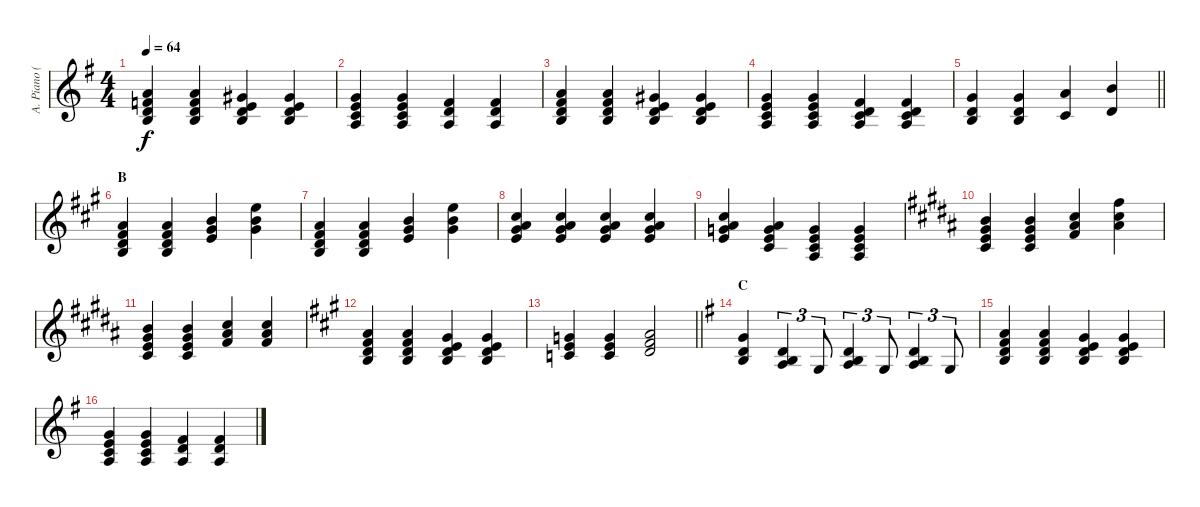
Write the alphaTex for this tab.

\track ("A. Piano (Right Hand)" "A. Piano (") {instrument acousticgrandpiano}
\staff {score}
\tuning (E5 B4 G4 D4 A3 E3 B2) {hide}
\ts (4 4)
\tempo 64
\clef g2
\ks g
(2.3 3.4 5.5 7.6).4{dy f} (2.3 3.4 5.5 7.6).4 (1.3 2.4 5.5 7.6).4 (1.3 2.4 5.5 7.6).4 |
(0.3 2.4 3.5 5.6).4 (0.3 2.4 3.5 5.6).4 (4.4 5.5 5.6).4 (4.4 5.5 5.6).4 |
(2.3 4.4 5.5 7.6).4 (2.3 4.4 5.5 7.6).4 (1.3 2.4 5.5 7.6).4 (1.3 2.4 5.5 7.6).4 |
(0.3 2.4 3.5 5.6).4 (0.3 2.4 3.5 5.6).4 (4.4 5.5 8.6 10.7).4 (4.4 5.5 8.6 10.7).4 |
\barLineRight lightlight
(0.3 0.4 2.5).4 (0.3 0.4 2.5).4 (2.3 3.5).4 (0.2 0.4).4 |
\section ("" "B")
\ks a
(2.3 4.4 5.5 7.6).4 (2.3 4.4 5.5 7.6).4 (0.2 1.3 2.4).4 (0.1 0.2 1.3).4 |
(2.3 4.4 5.5 7.6).4 (2.3 4.4 5.5 7.6).4 (0.2 1.3 2.4).4 (0.1 0.2 1.3).4 |
(2.2 2.3 6.4 7.5).4 (2.2 2.3 6.4 7.5).4 (2.2 2.3 6.4 7.5).4 (2.2 2.3 6.4 7.5).4 |
(2.2 2.3 5.4 7.5).4 (2.3 5.4 7.5 9.6).4 (0.3 2.4 4.5 5.6).4 (0.3 2.4 4.5 5.6).4 |
\ks b
(0.2 1.3 2.4 4.5).4 (0.2 1.3 2.4 4.5).4 (2.2 3.3 4.4).4 (2.1 2.2 3.3).4 |
(0.2 1.3 2.4 4.5).4 (0.2 1.3 2.4 4.5).4 (2.2 3.3 4.4).4 (2.2 3.3 4.4).4 |
\ks a
(2.3 4.4 5.5 7.6).4 (2.3 4.4 5.5 7.6).4 (1.3 2.4 5.5 7.6).4 (1.3 2.4 5.5 7.6).4 |
\barLineRight lightlight
(0.3 2.4 3.5).4 (0.3 2.4 3.5).4 (2.3 4.4 5.5).2 |
\section ("" "C")
\ks g
(0.3 0.4 2.5).4 (0.4 2.5 5.6).4{tu (3 2)} 3.6.8{tu (3 2)} (0.4 2.5 5.6).4{tu (3 2)} 3.6.8{tu (3 2)} (0.4 2.5 5.6).4{tu (3 2)} 3.6.8{tu (3 2)} |
(2.3 4.4 5.5 7.6).4 (2.3 4.4 5.5 7.6).4 (0.3 2.4 5.5 7.6).4 (0.3 2.4 5.5 7.6).4 |
(0.3 2.4 3.5 5.6).4 (0.3 2.4 3.5 5.6).4 (4.4 5.5 5.6).4 (4.4 5.5 5.6).4
